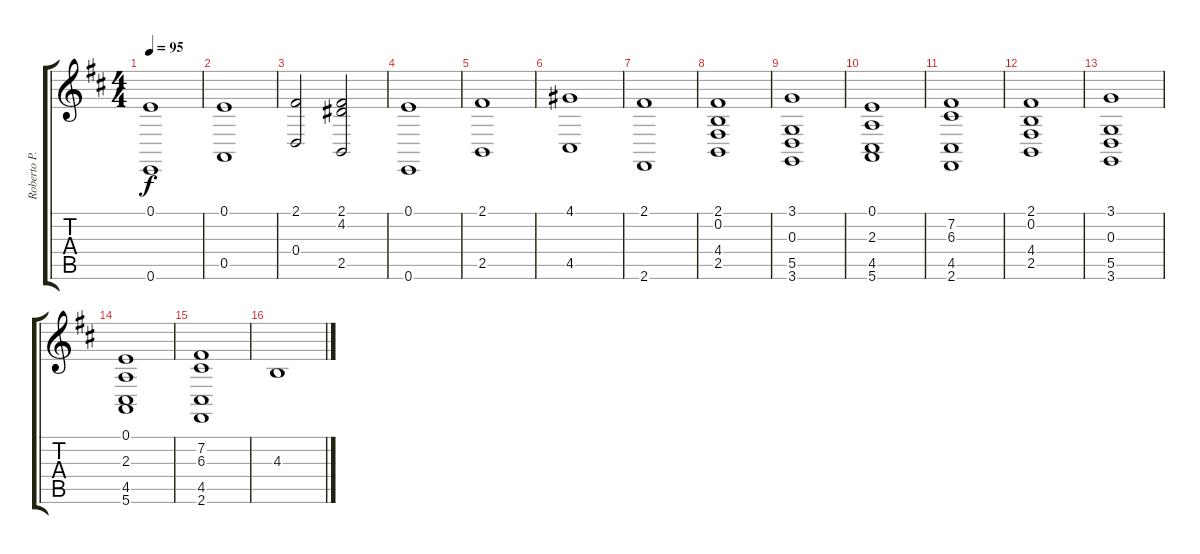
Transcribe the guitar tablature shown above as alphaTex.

\track ("Roberto P.C. - Piano Phone" "Roberto P.") {instrument stringensemble1}
\staff {score tabs}
\tuning (E4 B3 G3 D3 A2 E2) {hide}
\ts (4 4)
\tempo 95
\clef g2
\ks bminor
(0.1 0.6).1{dy f} |
(0.1 0.5).1 |
(2.1 0.4).2 (2.1 4.2 2.5).2 |
(0.1 0.6).1 |
(2.1 2.5).1 |
(4.1 4.5).1 |
(2.1 2.6).1 |
(2.1 0.2 4.4 2.5).1 |
(3.1 0.3 5.5 3.6).1 |
(0.1 2.3 4.5 5.6).1 |
(7.2 6.3 4.5 2.6).1 |
(2.1 0.2 4.4 2.5).1 |
(3.1 0.3 5.5 3.6).1 |
(0.1 2.3 4.5 5.6).1 |
(7.2 6.3 4.5 2.6).1 |
4.3.1
